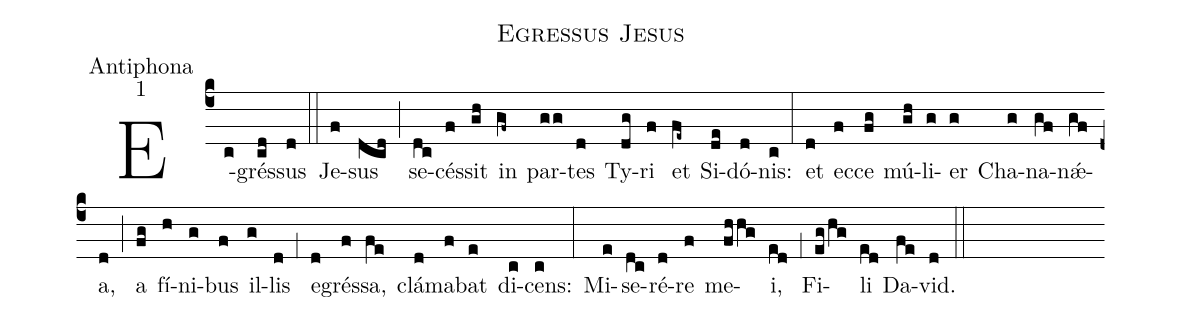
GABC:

name:Egressus Jesus;
office-part:Antiphona;
mode:1;
%%
(c4) E(c)grés(cd)sus(d) (::)
Je(f)sus(dcd) (;) se(dc)cés(f)sit(gh) in(gf~) par(gg)tes(d) Ty(dg)ri(f) et(fe~) Si(de)dó(d)nis:(c) (:)
et(d) ec(f)ce(fg) mú(gh)li(g)er(g) Cha(g)na(gf)n{<sp>'ae</sp>}(gf)a,(d) (;) a(fg) fí(h)ni(g)bus(f) il(g)lis(d) (,1) e(d)grés(f)sa,(fe) clá(d)ma(f)bat(e) di(c)cens:(c) (:)
Mi(e)se(dc)ré(d)re(f) me(fhhg)i,(ed) (,1) Fi(eg/hg)li(ed) Da(fe)vid.(d) (::)
